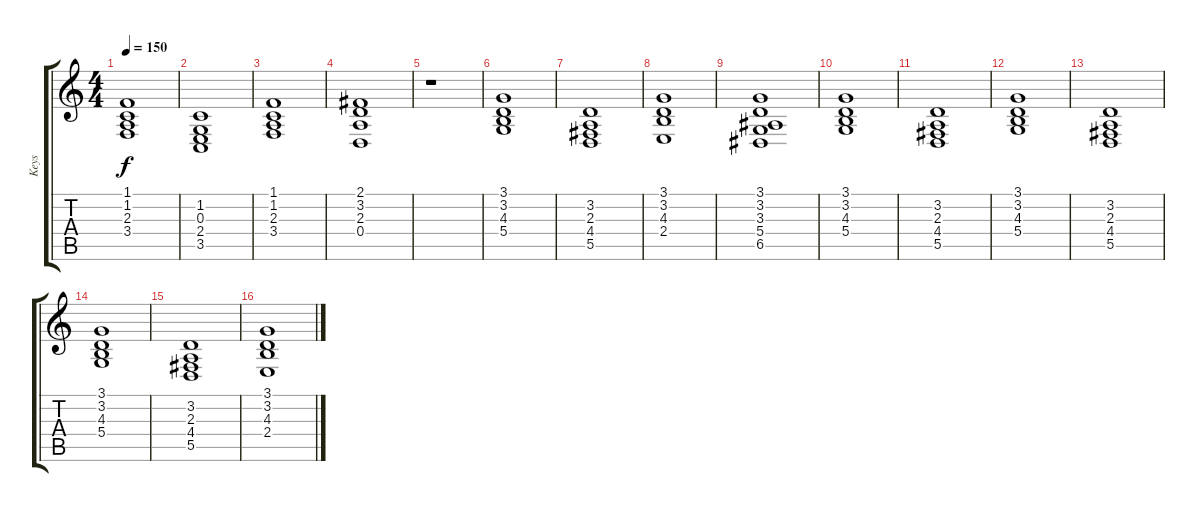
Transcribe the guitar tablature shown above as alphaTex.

\track ("Keys" "Keys") {instrument synthstrings1}
\staff {score tabs}
\tuning (E4 B3 G3 D3 A2 E2) {hide}
\ts (4 4)
\tempo 150
\clef g2
\ks c
(1.1 1.2 2.3 3.4).1{dy f} |
(1.2 0.3 2.4 3.5).1 |
(1.1 1.2 2.3 3.4).1 |
(2.1 3.2 2.3 0.4).1 |
r.1 |
(3.1 3.2 4.3 5.4).1 |
(3.2 2.3 4.4 5.5).1 |
(3.1 3.2 4.3 2.4).1 |
(3.1 3.2 3.3 5.4 6.5).1 |
(3.1 3.2 4.3 5.4).1 |
(3.2 2.3 4.4 5.5).1 |
(3.1 3.2 4.3 5.4).1 |
(3.2 2.3 4.4 5.5).1 |
(3.1 3.2 4.3 5.4).1 |
(3.2 2.3 4.4 5.5).1 |
(3.1 3.2 4.3 2.4).1
